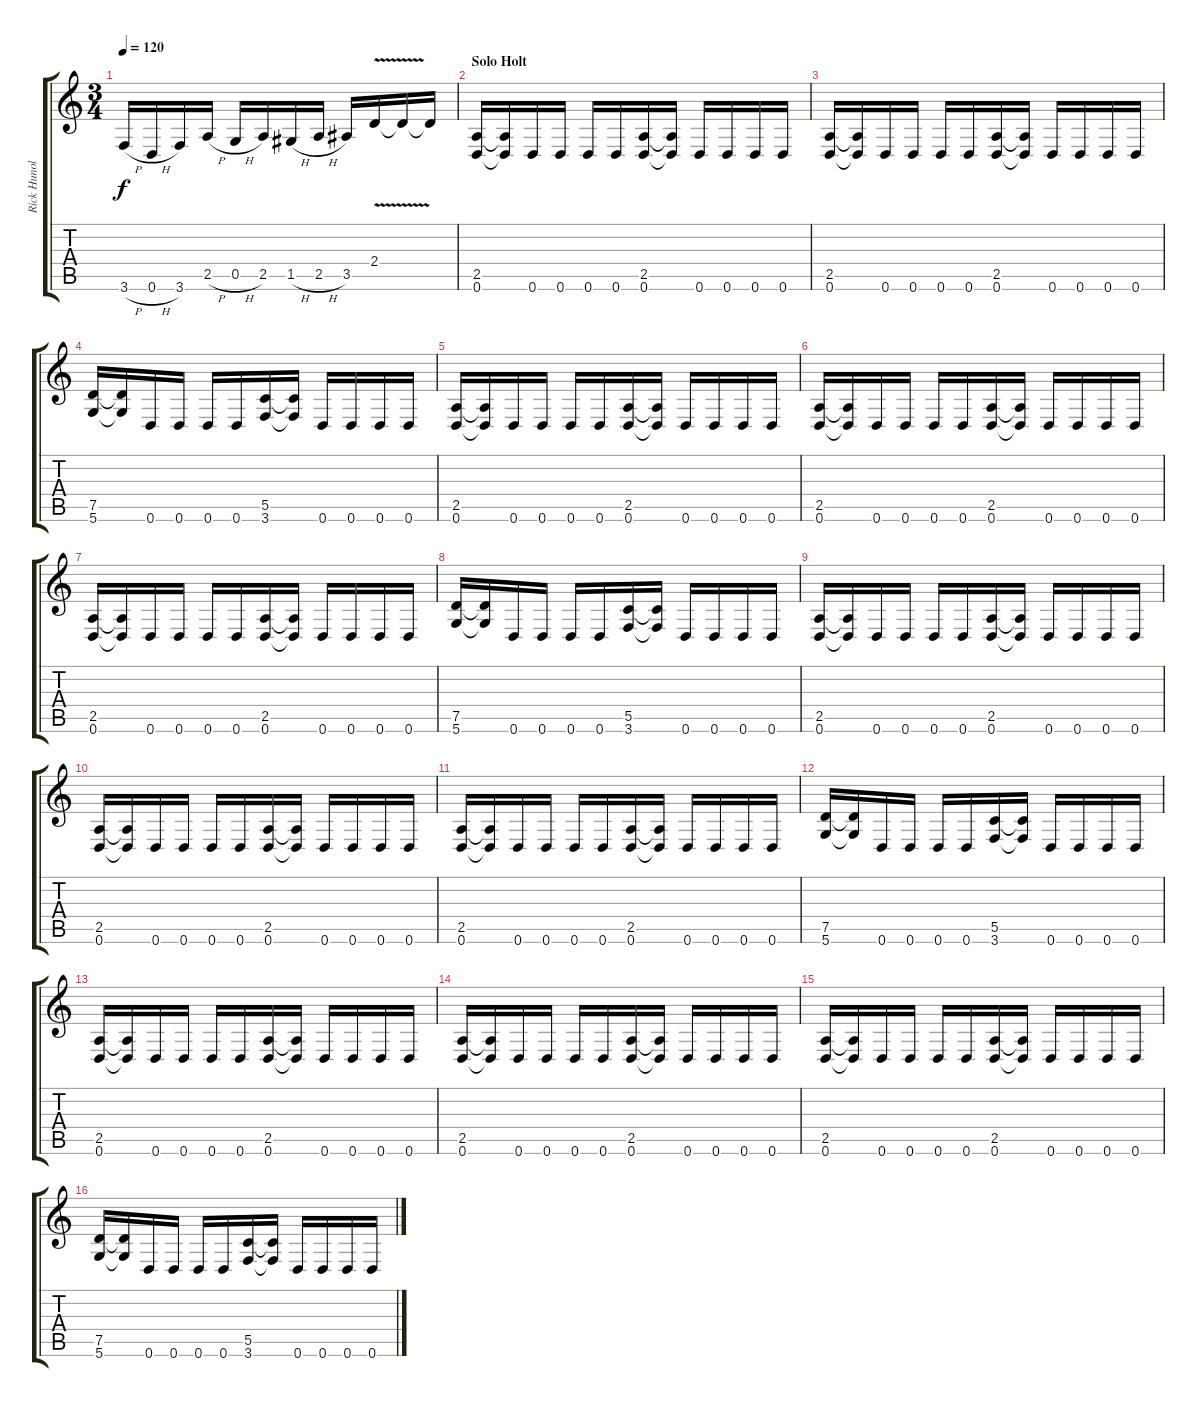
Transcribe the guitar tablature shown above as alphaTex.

\track ("Rick Hunolt" "Rick Hunol") {instrument distortionguitar}
\staff {score tabs}
\tuning (D4 A3 F3 C3 G2 D2) {hide}
\ts (3 4)
\tempo 120
\clef g2
\ks c
3.6{h}.16{dy f} 0.6{h}.16 3.6.16 2.5{h}.16 0.5{h}.16 2.5.16 1.5{h}.16 2.5{h}.16 3.5.16 2.4{v}.16 2.4{t}.16 2.4{t}.16 |
\section ("" "Solo Holt")
(2.5 0.6).16 (2.5{t} 0.6{t}).16 0.6.16 0.6.16 0.6.16 0.6.16 (2.5 0.6).16 (2.5{t} 0.6{t}).16 0.6.16 0.6.16 0.6.16 0.6.16 |
(2.5 0.6).16 (2.5{t} 0.6{t}).16 0.6.16 0.6.16 0.6.16 0.6.16 (2.5 0.6).16 (2.5{t} 0.6{t}).16 0.6.16 0.6.16 0.6.16 0.6.16 |
(7.5 5.6).16 (7.5{t} 5.6{t}).16 0.6.16 0.6.16 0.6.16 0.6.16 (5.5 3.6).16 (5.5{t} 3.6{t}).16 0.6.16 0.6.16 0.6.16 0.6.16 |
(2.5 0.6).16 (2.5{t} 0.6{t}).16 0.6.16 0.6.16 0.6.16 0.6.16 (2.5 0.6).16 (2.5{t} 0.6{t}).16 0.6.16 0.6.16 0.6.16 0.6.16 |
(2.5 0.6).16 (2.5{t} 0.6{t}).16 0.6.16 0.6.16 0.6.16 0.6.16 (2.5 0.6).16 (2.5{t} 0.6{t}).16 0.6.16 0.6.16 0.6.16 0.6.16 |
(2.5 0.6).16 (2.5{t} 0.6{t}).16 0.6.16 0.6.16 0.6.16 0.6.16 (2.5 0.6).16 (2.5{t} 0.6{t}).16 0.6.16 0.6.16 0.6.16 0.6.16 |
(7.5 5.6).16 (7.5{t} 5.6{t}).16 0.6.16 0.6.16 0.6.16 0.6.16 (5.5 3.6).16 (5.5{t} 3.6{t}).16 0.6.16 0.6.16 0.6.16 0.6.16 |
(2.5 0.6).16 (2.5{t} 0.6{t}).16 0.6.16 0.6.16 0.6.16 0.6.16 (2.5 0.6).16 (2.5{t} 0.6{t}).16 0.6.16 0.6.16 0.6.16 0.6.16 |
(2.5 0.6).16 (2.5{t} 0.6{t}).16 0.6.16 0.6.16 0.6.16 0.6.16 (2.5 0.6).16 (2.5{t} 0.6{t}).16 0.6.16 0.6.16 0.6.16 0.6.16 |
(2.5 0.6).16 (2.5{t} 0.6{t}).16 0.6.16 0.6.16 0.6.16 0.6.16 (2.5 0.6).16 (2.5{t} 0.6{t}).16 0.6.16 0.6.16 0.6.16 0.6.16 |
(7.5 5.6).16 (7.5{t} 5.6{t}).16 0.6.16 0.6.16 0.6.16 0.6.16 (5.5 3.6).16 (5.5{t} 3.6{t}).16 0.6.16 0.6.16 0.6.16 0.6.16 |
(2.5 0.6).16 (2.5{t} 0.6{t}).16 0.6.16 0.6.16 0.6.16 0.6.16 (2.5 0.6).16 (2.5{t} 0.6{t}).16 0.6.16 0.6.16 0.6.16 0.6.16 |
(2.5 0.6).16 (2.5{t} 0.6{t}).16 0.6.16 0.6.16 0.6.16 0.6.16 (2.5 0.6).16 (2.5{t} 0.6{t}).16 0.6.16 0.6.16 0.6.16 0.6.16 |
(2.5 0.6).16 (2.5{t} 0.6{t}).16 0.6.16 0.6.16 0.6.16 0.6.16 (2.5 0.6).16 (2.5{t} 0.6{t}).16 0.6.16 0.6.16 0.6.16 0.6.16 |
(7.5 5.6).16 (7.5{t} 5.6{t}).16 0.6.16 0.6.16 0.6.16 0.6.16 (5.5 3.6).16 (5.5{t} 3.6{t}).16 0.6.16 0.6.16 0.6.16 0.6.16
